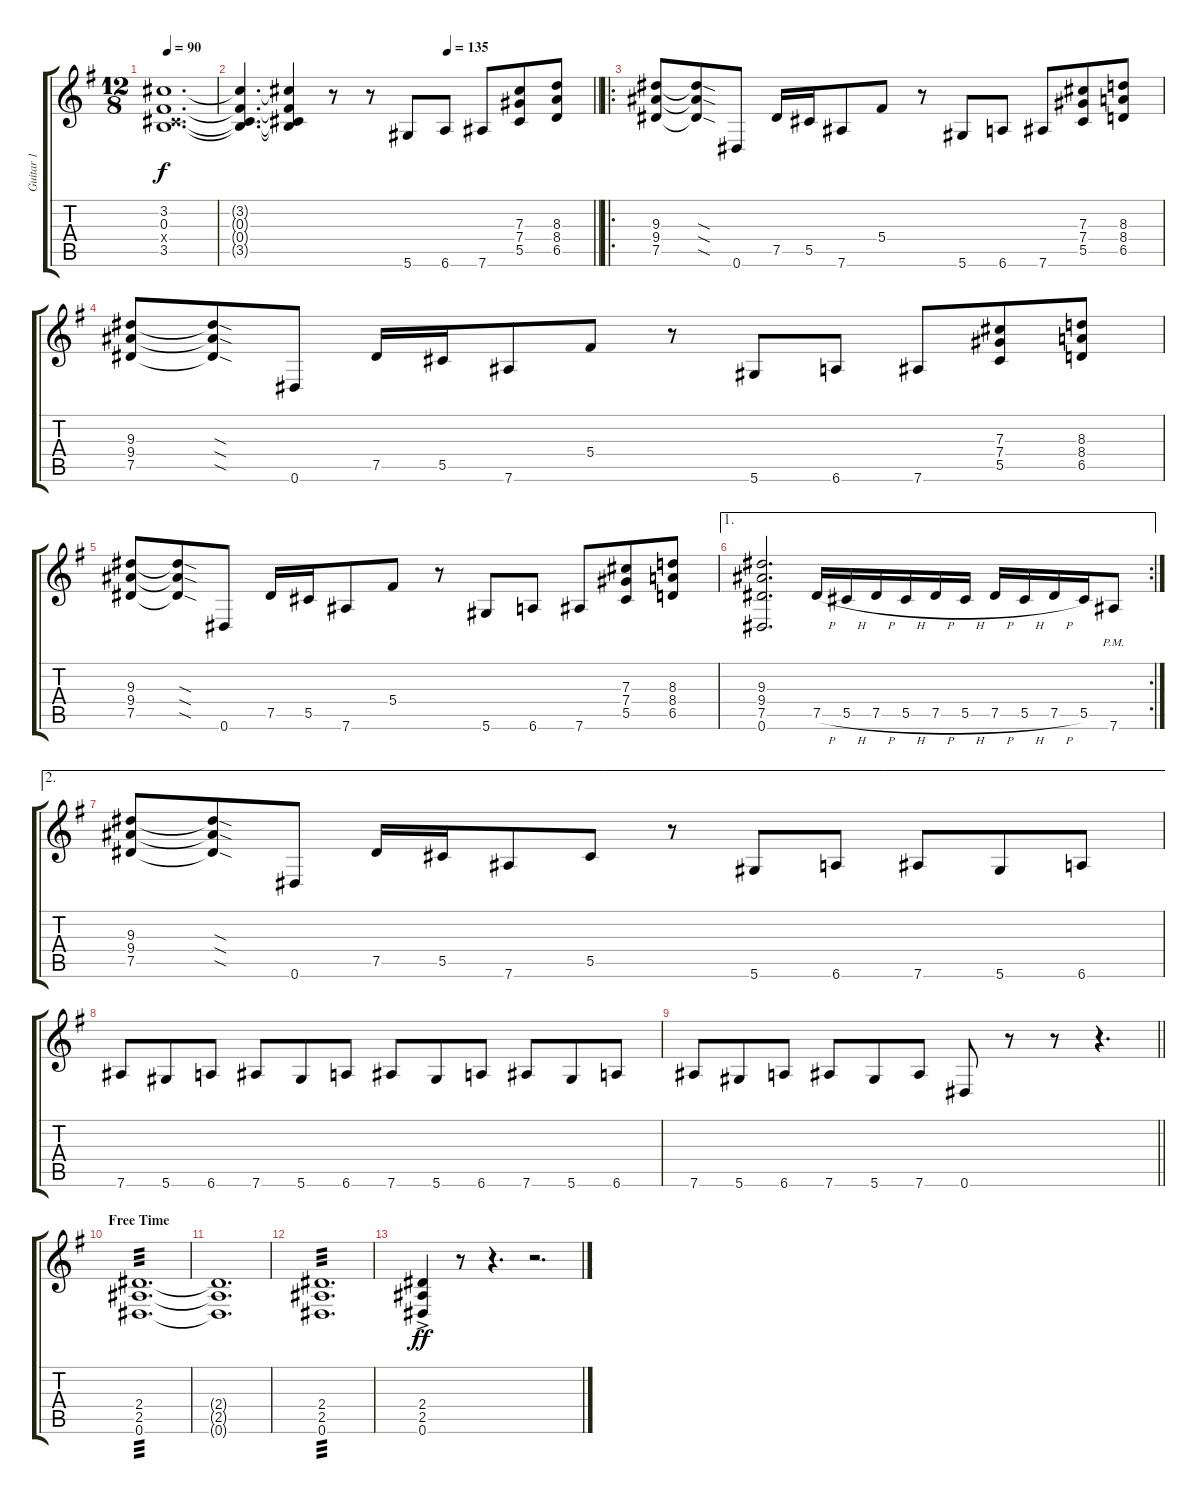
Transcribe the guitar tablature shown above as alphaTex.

\track ("Guitar 1" "Guitar 1") {instrument overdrivenguitar}
\staff {score tabs}
\tuning (Eb4 Bb3 Gb3 Db3 Ab2 Eb2) {hide}
\ts (12 8)
\tempo 90
\clef g2
\ks g
(3.2 0.3 0.4{x} 3.5).1{d dy f} |
\tempo (135 0.5833333333333334)
\barLineRight lightlight
(3.2{t} 0.3{t} 0.4{t} 3.5{t}).4{d} (3.2{t} 0.3{t} 0.4{t} 3.5{t}).4 r.8 r.8 5.6.8 6.6.8 7.6.8 (7.3 7.4 5.5).8 (8.3 8.4 6.5).8 |
\ro
(9.3 9.4 7.5).8 (9.3{sod t} 9.4{sod t} 7.5{sod t}).8 0.6.8 7.5.16 5.5.16 7.6.8 5.4.8 r.8 5.6.8 6.6.8 7.6.8 (7.3 7.4 5.5).8 (8.3 8.4 6.5).8 |
(9.3 9.4 7.5).8 (9.3{sod t} 9.4{sod t} 7.5{sod t}).8 0.6.8 7.5.16 5.5.16 7.6.8 5.4.8 r.8 5.6.8 6.6.8 7.6.8 (7.3 7.4 5.5).8 (8.3 8.4 6.5).8 |
(9.3 9.4 7.5).8 (9.3{sod t} 9.4{sod t} 7.5{sod t}).8 0.6.8 7.5.16 5.5.16 7.6.8 5.4.8 r.8 5.6.8 6.6.8 7.6.8 (7.3 7.4 5.5).8 (8.3 8.4 6.5).8 |
\ae 1
\rc 2
(9.3 9.4 7.5 0.6).2{d} 7.5{h}.16 5.5{h}.16 7.5{h}.16 5.5{h}.16 7.5{h}.16 5.5{h}.16 7.5{h}.16 5.5{h}.16 7.5{h}.16 5.5.16 7.6{pm}.8 |
\ae 2
(9.3 9.4 7.5).8 (9.3{sod t} 9.4{sod t} 7.5{sod t}).8 0.6.8 7.5.16 5.5.16 7.6.8 5.5.8 r.8 5.6.8 6.6.8 7.6.8 5.6.8 6.6.8 |
7.6.8 5.6.8 6.6.8 7.6.8 5.6.8 6.6.8 7.6.8 5.6.8 6.6.8 7.6.8 5.6.8 6.6.8 |
\barLineRight lightlight
7.6.8 5.6.8 6.6.8 7.6.8 5.6.8 7.6.8 0.6.8 r.8 r.8 r.4{d} |
\section ("" "Free Time")
(2.4 2.5 0.6).1{d tp 3} |
(2.4{t} 2.5{t} 0.6{t}).1{d} |
(2.4 2.5 0.6).1{d tp 3} |
(2.4{ac} 2.5{ac} 0.6{ac}).4{dy ff} r.8 r.4{d} r.2{d}
